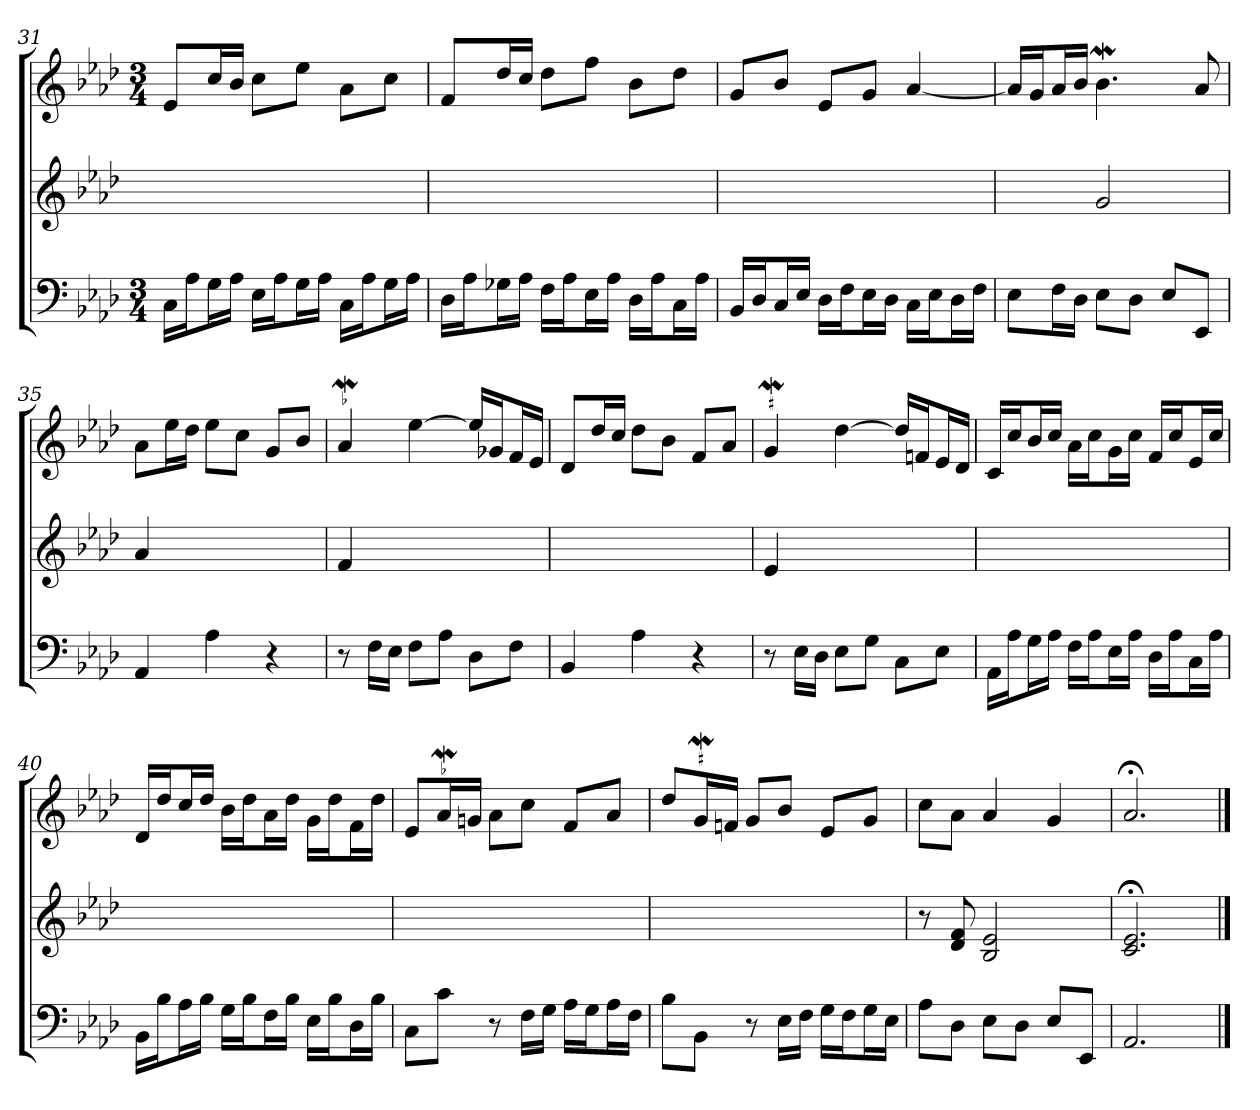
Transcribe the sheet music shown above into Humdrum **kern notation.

**kern	**kern	**kern
*part3	*part2	*part1
*staff3	*staff2	*staff1
*clefF4	*clefG2	*clefG2
*k[b-e-a-d-]	*k[b-e-a-d-]	*k[b-e-a-d-]
*A-:	*	*A-:
*M3/4	*	*M3/4
=31	=31	=31
16C\LL	2.ryy	8e-/L
16A-\J	.	.
16G\L	.	16cc/L
16A-\JJ	.	16b-/JJ
16E-\LL	.	8cc\L
16A-\J	.	.
16G\L	.	8ee-\J
16A-\JJ	.	.
16C\LL	.	8a-\L
16A-\J	.	.
16G\L	.	8cc\J
16A-\JJ	.	.
=32	=32	=32
16D-\LL	2.ryy	8f/L
16A-\J	.	.
16G-X\L	.	16dd-/L
16A-\JJ	.	16cc/JJ
16F\LL	.	8dd-\L
16A-\J	.	.
16E-\L	.	8ff\J
16A-\JJ	.	.
16D-\LL	.	8b-\L
16A-\J	.	.
16C\L	.	8dd-\J
16A-\JJ	.	.
=33	=33	=33
16BB-/LL	2.ryy	8g/L
16D-/J	.	.
16C/L	.	8b-/J
16E-/JJ	.	.
16D-\LL	.	8e-/L
16F\J	.	.
16E-\L	.	8g/J
16D-\JJ	.	.
16C\LL	.	[4a-
16E-\J	.	.
16D-\L	.	.
16F\JJ	.	.
=34	=34	=34
8E-\L	4ryy	16a-/LL]
.	.	16g/J
16F\L	.	16a-/L
16D-\JJ	.	16b-/JJ
8E-\L	2g	4.b-W
8D-\J	.	.
8E-/L	.	.
8EE-/J	.	8a-
=35	=35	=35
4AA-	4a-	8a-\L
.	.	16ee-\L
.	.	16dd-\JJ
4A-	4ryy	8ee-\L
.	.	8cc\J
4r	4ryy	8g/L
.	.	8b-/J
=36	=36	=36
!	!	!LO:MOR:acc=-
8r	4f	4a-W
16F\LL	.	.
16E-\JJ	.	.
8F\L	4ryy	[4ee-
8A-\J	.	.
8D-\L	4ryy	16ee-/LL]
.	.	16g-X/J
8F\J	.	16f/L
.	.	16e-/JJ
=37	=37	=37
4BB-	2.ryy	8d-/L
.	.	16dd-/L
.	.	16cc/JJ
4A-	.	8dd-\L
.	.	8b-\J
4r	.	8f/L
.	.	8a-/J
=38	=38	=38
!	!	!LO:MOR:acc=#
8r	4e-	4gw
16E-\LL	.	.
16D-\JJ	.	.
8E-\L	4ryy	[4dd-
8G\J	.	.
8C\L	4ryy	16dd-/LL]
.	.	16fn/J
8E-\J	.	16e-/L
.	.	16d-/JJ
=39	=39	=39
16AA-\LL	2.ryy	16c/LL
16A-\J	.	16cc/J
16G\L	.	16b-/L
16A-\JJ	.	16cc/JJ
16F\LL	.	16a-\LL
16A-\J	.	16cc\J
16E-\L	.	16g\L
16A-\JJ	.	16cc\JJ
16D-\LL	.	16f/LL
16A-\J	.	16cc/J
16C\L	.	16e-/L
16A-\JJ	.	16cc/JJ
=40	=40	=40
16BB-\LL	2.ryy	16d-/LL
16B-\J	.	16dd-/J
16A-\L	.	16cc/L
16B-\JJ	.	16dd-/JJ
16G\LL	.	16b-\LL
16B-\J	.	16dd-\J
16F\L	.	16a-\L
16B-\JJ	.	16dd-\JJ
16E-\LL	.	16g\LL
16B-\J	.	16dd-\J
16D-\L	.	16f\L
16B-\JJ	.	16dd-\JJ
=41	=41	=41
8C\L	2.ryy	8e-/L
!	!	!LO:MOR:acc=-
8c\J	.	16a-W/L
.	.	16gn/JJ
8r	.	8a-\L
16F\LL	.	8cc\J
16G\JJ	.	.
16A-\LL	.	8f/L
16G\J	.	.
16A-\L	.	8a-/J
16F\JJ	.	.
=42	=42	=42
8B-\L	2.ryy	8dd-/L
!	!	!LO:MOR:acc=#
8BB-\J	.	16gw/L
.	.	16fn/JJ
8r	.	8g/L
16E-\LL	.	8b-/J
16F\JJ	.	.
16G\LL	.	8e-/L
16F\J	.	.
16G\L	.	8g/J
16E-\JJ	.	.
=43	=43	=43
8A-\L	8r	8cc\L
8D-\J	8d- 8f	8a-\J
8E-\L	2B- 2e-	4a-
8D-\J	.	.
8E-/L	.	4g
8EE-/J	.	.
=44	=44	=44
2.AA-	2.c;< 2.e-;<	2.a-;<
==	==	==
*-	*-	*-
